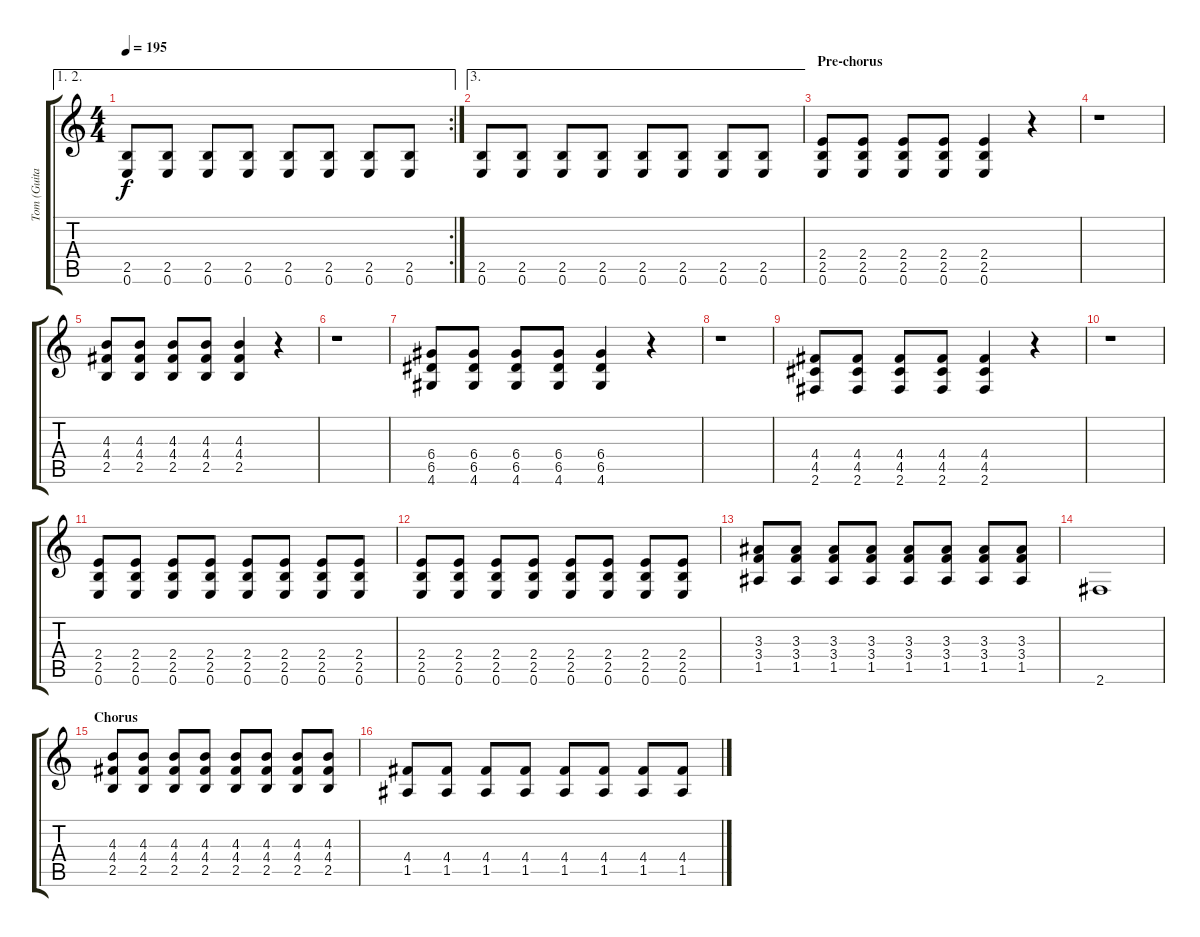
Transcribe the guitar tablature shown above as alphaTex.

\track ("Tom (Guitar 1)" "Tom (Guita") {instrument distortionguitar}
\staff {score tabs}
\tuning (E4 B3 G3 D3 A2 E2) {hide}
\ae (1 2)
\rc 2
\ts (4 4)
\tempo 195
\clef g2
\ks c
(2.5 0.6).8{dy f} (2.5 0.6).8 (2.5 0.6).8 (2.5 0.6).8 (2.5 0.6).8 (2.5 0.6).8 (2.5 0.6).8 (2.5 0.6).8 |
\ae 3
(2.5 0.6).8 (2.5 0.6).8 (2.5 0.6).8 (2.5 0.6).8 (2.5 0.6).8 (2.5 0.6).8 (2.5 0.6).8 (2.5 0.6).8 |
\section ("" "Pre-chorus")
(2.4 2.5 0.6).8 (2.4 2.5 0.6).8 (2.4 2.5 0.6).8 (2.4 2.5 0.6).8 (2.4 2.5 0.6).4 r.4 |
r.1 |
(4.3 4.4 2.5).8 (4.3 4.4 2.5).8 (4.3 4.4 2.5).8 (4.3 4.4 2.5).8 (4.3 4.4 2.5).4 r.4 |
r.1 |
(6.4 6.5 4.6).8 (6.4 6.5 4.6).8 (6.4 6.5 4.6).8 (6.4 6.5 4.6).8 (6.4 6.5 4.6).4 r.4 |
r.1 |
(4.4 4.5 2.6).8 (4.4 4.5 2.6).8 (4.4 4.5 2.6).8 (4.4 4.5 2.6).8 (4.4 4.5 2.6).4 r.4 |
r.1 |
(2.4 2.5 0.6).8 (2.4 2.5 0.6).8 (2.4 2.5 0.6).8 (2.4 2.5 0.6).8 (2.4 2.5 0.6).8 (2.4 2.5 0.6).8 (2.4 2.5 0.6).8 (2.4 2.5 0.6).8 |
(2.4 2.5 0.6).8 (2.4 2.5 0.6).8 (2.4 2.5 0.6).8 (2.4 2.5 0.6).8 (2.4 2.5 0.6).8 (2.4 2.5 0.6).8 (2.4 2.5 0.6).8 (2.4 2.5 0.6).8 |
(3.3 3.4 1.5).8 (3.3 3.4 1.5).8 (3.3 3.4 1.5).8 (3.3 3.4 1.5).8 (3.3 3.4 1.5).8 (3.3 3.4 1.5).8 (3.3 3.4 1.5).8 (3.3 3.4 1.5).8 |
2.6.1 |
\section ("" "Chorus")
(4.3 4.4 2.5).8 (4.3 4.4 2.5).8 (4.3 4.4 2.5).8 (4.3 4.4 2.5).8 (4.3 4.4 2.5).8 (4.3 4.4 2.5).8 (4.3 4.4 2.5).8 (4.3 4.4 2.5).8 |
(4.4 1.5).8 (4.4 1.5).8 (4.4 1.5).8 (4.4 1.5).8 (4.4 1.5).8 (4.4 1.5).8 (4.4 1.5).8 (4.4 1.5).8
